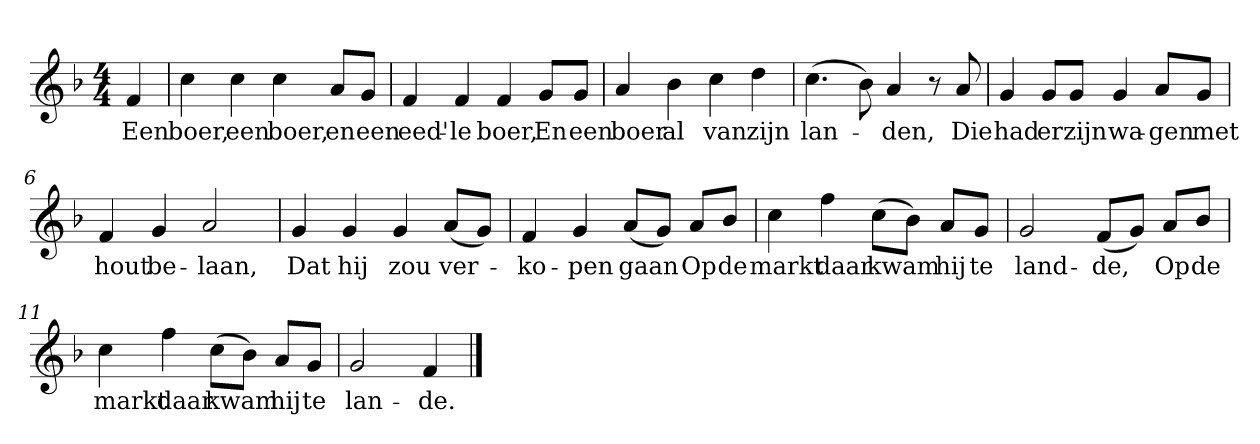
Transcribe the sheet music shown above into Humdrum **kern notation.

**kern	**text
*part1	*part1
*staff1	*staff1
*clefG2	*
*k[b-]	*
*F:	*
*M4/4	*
*MM120	*
=	=
4f	Een
=1	=1
4cc	boer,
4cc	een
4cc	boer,
8a/L	en
8g/J	een
=2	=2
4f	eed'-
4f	-le
4f	boer,
8g/L	En
8g/J	een
=3	=3
4a	boer
4b-	al
4cc	van
4dd	zijn
=4	=4
(4.cc	lan-
8b-)	.
4a	-den,
8r	.
8a	Die
=5	=5
4g	had
8g/L	er
8g/J	zijn
4g	wa-
8a/L	-gen
8g/J	met
=6	=6
4f	hout
4g	be-
2a	-laan,
=7	=7
4g	Dat
4g	hij
4g	zou
(8a/L	ver-
8g/J)	.
=8	=8
4f	-ko-
4g	-pen
(8a/L	gaan
8g/J)	.
8a/L	Op
8b-/J	de
=9	=9
4cc	markt
4ff	daar
(8cc\L	kwam
8b-\J)	.
8a/L	hij
8g/J	te
=10	=10
2g	land-
(8f/L	-de,
8g/J)	.
8a/L	Op
8b-/J	de
=11	=11
4cc	markt
4ff	daar
(8cc\L	kwam
8b-\J)	.
8a/L	hij
8g/J	te
=12	=12
2g	lan-
4f	-de.
==	==
*-	*-
